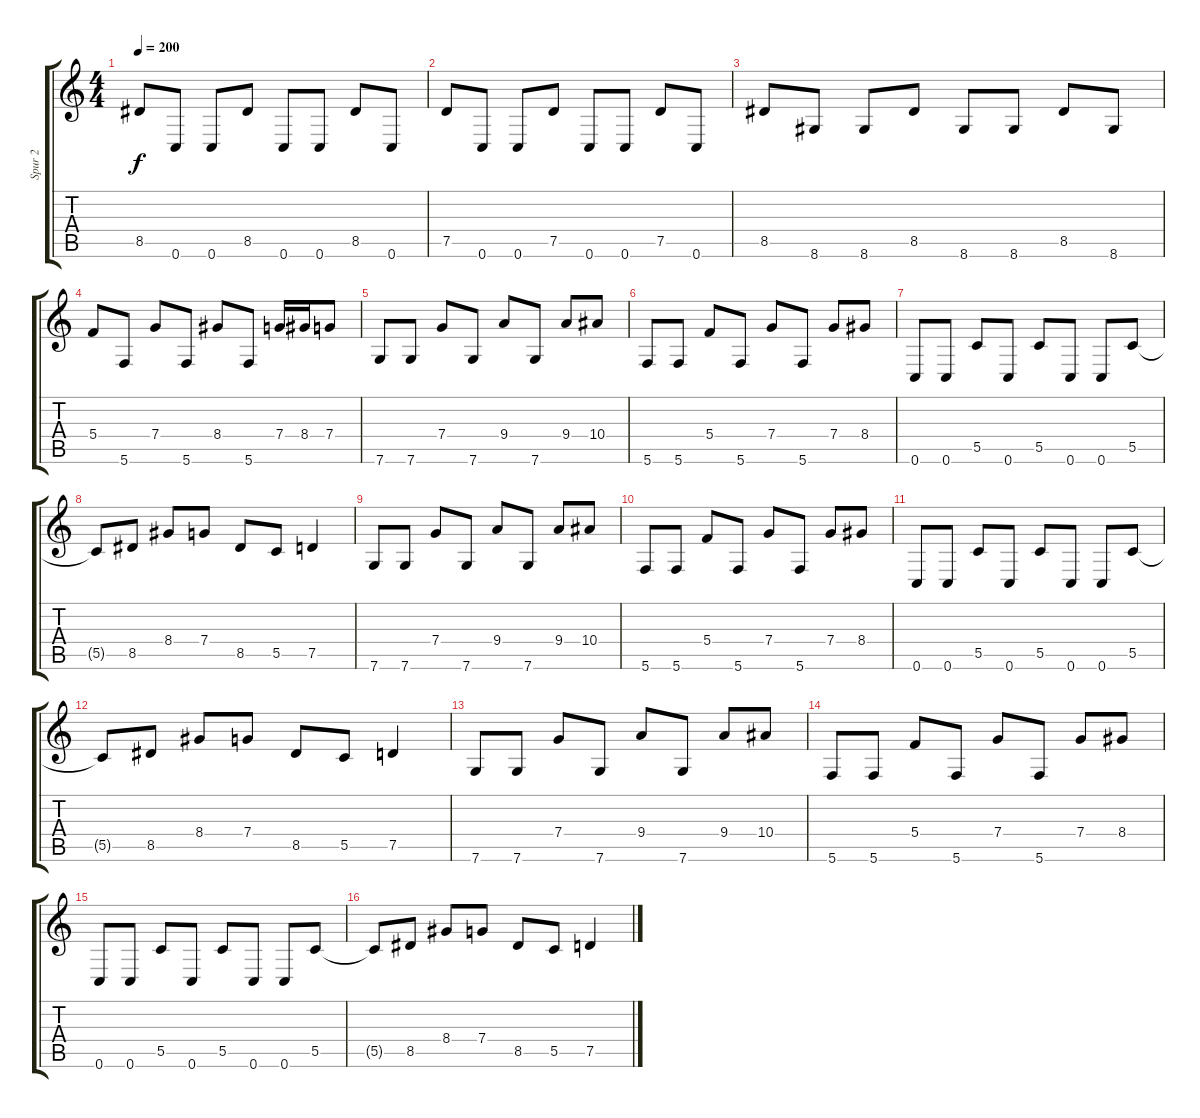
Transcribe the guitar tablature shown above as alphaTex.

\track ("Spur 2" "Spur 2") {instrument overdrivenguitar}
\staff {score tabs}
\tuning (D4 A3 F3 C3 G2 C2) {hide}
\ts (4 4)
\tempo 200
\clef g2
\ks c
8.5.8{dy f} 0.6.8 0.6.8 8.5.8 0.6.8 0.6.8 8.5.8 0.6.8 |
7.5.8 0.6.8 0.6.8 7.5.8 0.6.8 0.6.8 7.5.8 0.6.8 |
8.5.8 8.6.8 8.6.8 8.5.8 8.6.8 8.6.8 8.5.8 8.6.8 |
5.4.8 5.6.8 7.4.8 5.6.8 8.4.8 5.6.8 7.4.16 8.4.16 7.4.8 |
7.6.8 7.6.8 7.4.8 7.6.8 9.4.8 7.6.8 9.4.8 10.4.8 |
5.6.8 5.6.8 5.4.8 5.6.8 7.4.8 5.6.8 7.4.8 8.4.8 |
0.6.8 0.6.8 5.5.8 0.6.8 5.5.8 0.6.8 0.6.8 5.5.8 |
5.5{t}.8 8.5.8 8.4.8 7.4.8 8.5.8 5.5.8 7.5.4 |
7.6.8 7.6.8 7.4.8 7.6.8 9.4.8 7.6.8 9.4.8 10.4.8 |
5.6.8 5.6.8 5.4.8 5.6.8 7.4.8 5.6.8 7.4.8 8.4.8 |
0.6.8 0.6.8 5.5.8 0.6.8 5.5.8 0.6.8 0.6.8 5.5.8 |
5.5{t}.8 8.5.8 8.4.8 7.4.8 8.5.8 5.5.8 7.5.4 |
7.6.8 7.6.8 7.4.8 7.6.8 9.4.8 7.6.8 9.4.8 10.4.8 |
5.6.8 5.6.8 5.4.8 5.6.8 7.4.8 5.6.8 7.4.8 8.4.8 |
0.6.8 0.6.8 5.5.8 0.6.8 5.5.8 0.6.8 0.6.8 5.5.8 |
5.5{t}.8 8.5.8 8.4.8 7.4.8 8.5.8 5.5.8 7.5.4
